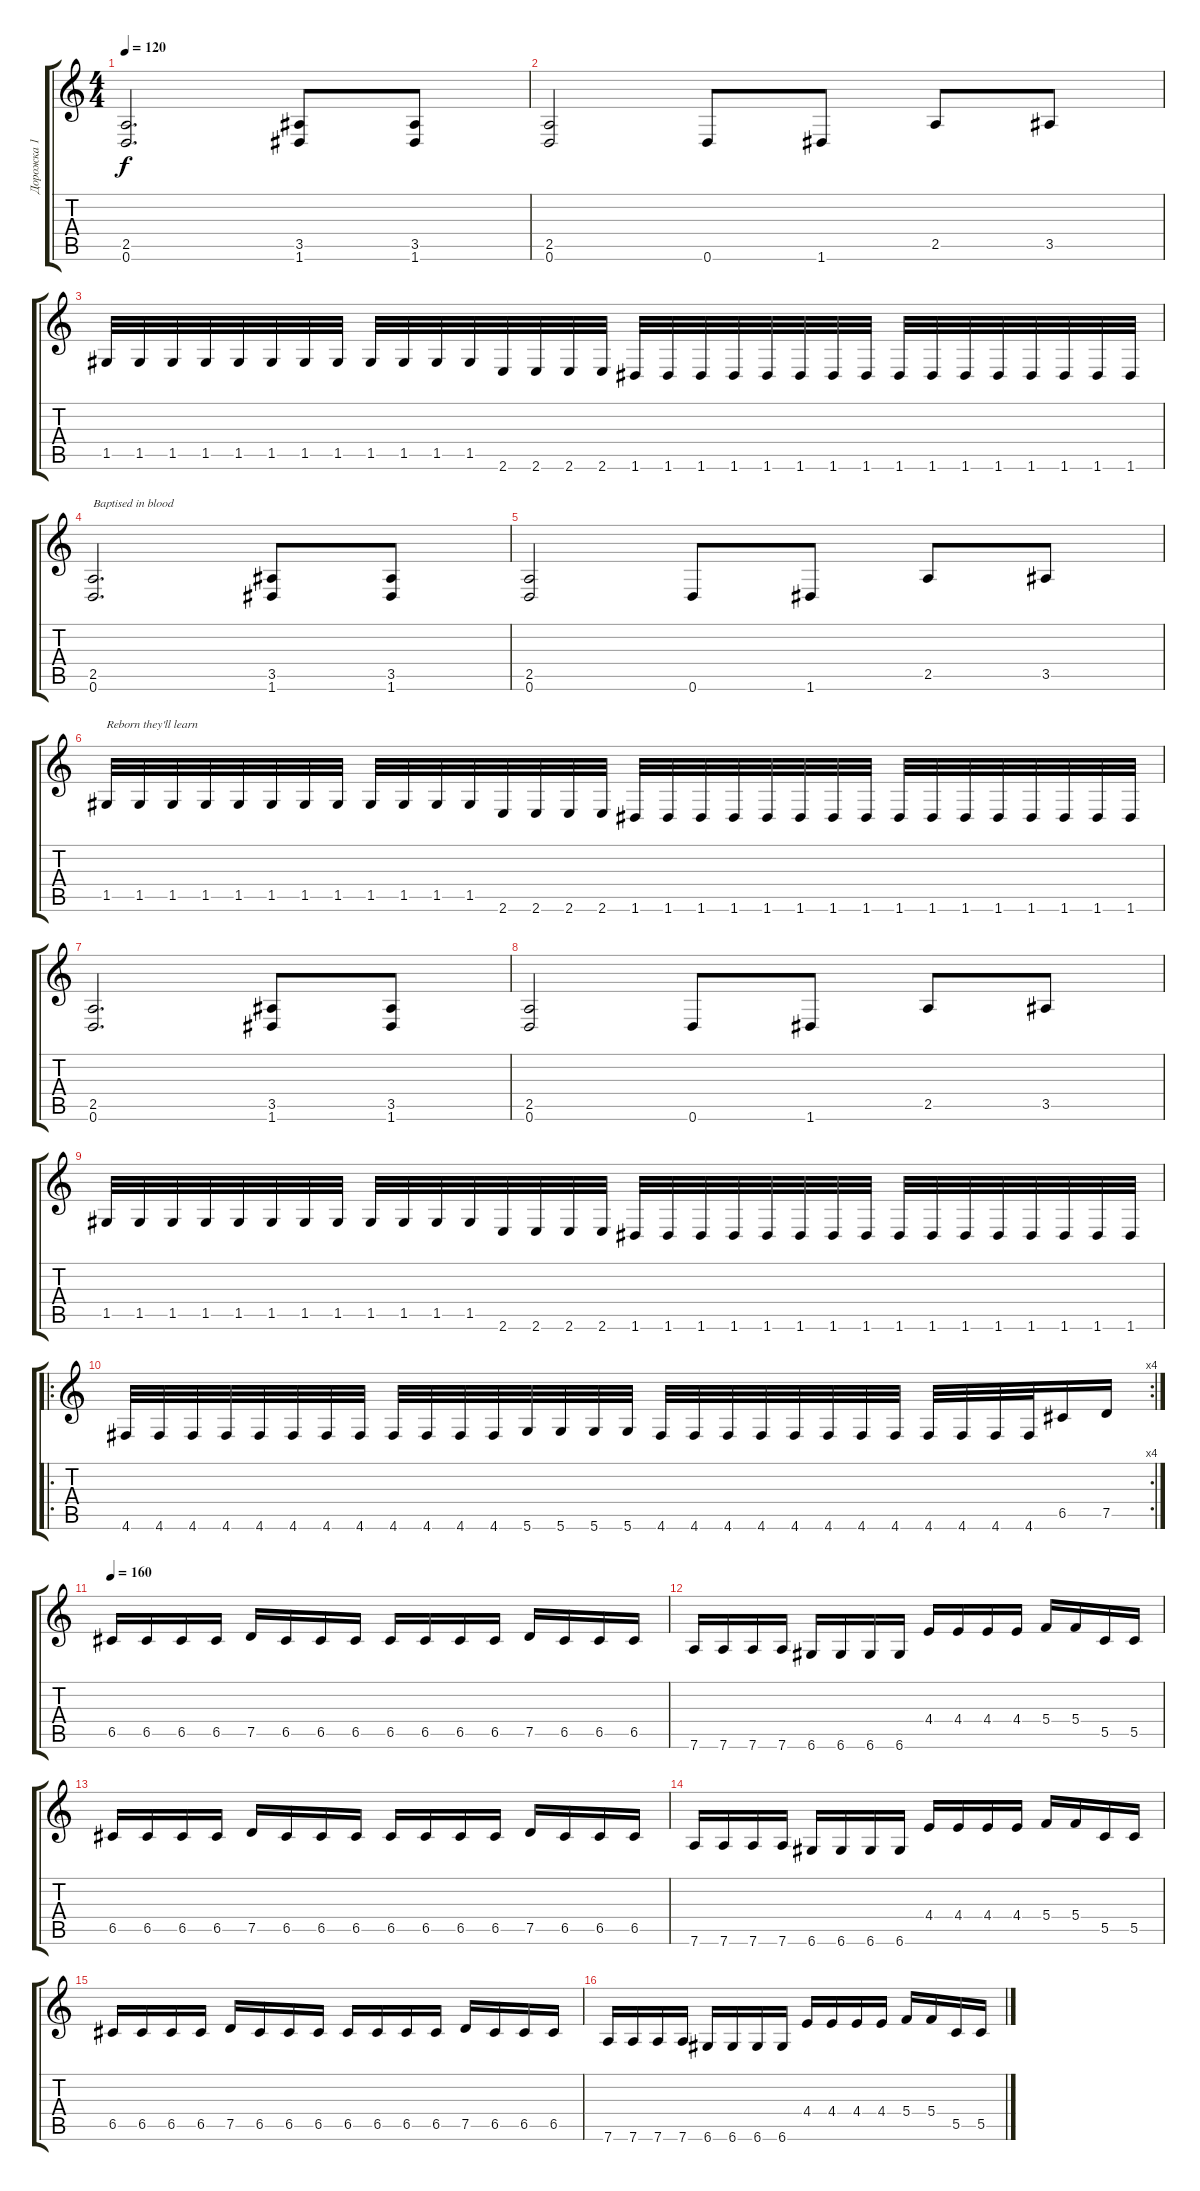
\track ("Дорожка 1" "Дорожка 1") {instrument distortionguitar}
\staff {score tabs}
\tuning (D4 A3 F3 C3 G2 D2) {hide}
\ts (4 4)
\tempo 120
\clef g2
\ks c
(2.5 0.6).2{d dy f} (3.5 1.6).8 (3.5 1.6).8 |
(2.5 0.6).2 0.6.8 1.6.8 2.5.8 3.5.8 |
1.5.32 1.5.32 1.5.32 1.5.32 1.5.32 1.5.32 1.5.32 1.5.32 1.5.32 1.5.32 1.5.32 1.5.32 2.6.32 2.6.32 2.6.32 2.6.32 1.6.32 1.6.32 1.6.32 1.6.32 1.6.32 1.6.32 1.6.32 1.6.32 1.6.32 1.6.32 1.6.32 1.6.32 1.6.32 1.6.32 1.6.32 1.6.32 |
(2.5 0.6).2{d txt "Baptised in blood"} (3.5 1.6).8 (3.5 1.6).8 |
(2.5 0.6).2 0.6.8 1.6.8 2.5.8 3.5.8 |
1.5.32{txt "Reborn they'll learn"} 1.5.32 1.5.32 1.5.32 1.5.32 1.5.32 1.5.32 1.5.32 1.5.32 1.5.32 1.5.32 1.5.32 2.6.32 2.6.32 2.6.32 2.6.32 1.6.32 1.6.32 1.6.32 1.6.32 1.6.32 1.6.32 1.6.32 1.6.32 1.6.32 1.6.32 1.6.32 1.6.32 1.6.32 1.6.32 1.6.32 1.6.32 |
(2.5 0.6).2{d} (3.5 1.6).8 (3.5 1.6).8 |
(2.5 0.6).2 0.6.8 1.6.8 2.5.8 3.5.8 |
1.5.32 1.5.32 1.5.32 1.5.32 1.5.32 1.5.32 1.5.32 1.5.32 1.5.32 1.5.32 1.5.32 1.5.32 2.6.32 2.6.32 2.6.32 2.6.32 1.6.32 1.6.32 1.6.32 1.6.32 1.6.32 1.6.32 1.6.32 1.6.32 1.6.32 1.6.32 1.6.32 1.6.32 1.6.32 1.6.32 1.6.32 1.6.32 |
\ro
\rc 4
4.6.32 4.6.32 4.6.32 4.6.32 4.6.32 4.6.32 4.6.32 4.6.32 4.6.32 4.6.32 4.6.32 4.6.32 5.6.32 5.6.32 5.6.32 5.6.32 4.6.32 4.6.32 4.6.32 4.6.32 4.6.32 4.6.32 4.6.32 4.6.32 4.6.32 4.6.32 4.6.32 4.6.32 6.5.16 7.5.16 |
\tempo 160
6.5.16 6.5.16 6.5.16 6.5.16 7.5.16 6.5.16 6.5.16 6.5.16 6.5.16 6.5.16 6.5.16 6.5.16 7.5.16 6.5.16 6.5.16 6.5.16 |
7.6.16 7.6.16 7.6.16 7.6.16 6.6.16 6.6.16 6.6.16 6.6.16 4.4.16 4.4.16 4.4.16 4.4.16 5.4.16 5.4.16 5.5.16 5.5.16 |
6.5.16 6.5.16 6.5.16 6.5.16 7.5.16 6.5.16 6.5.16 6.5.16 6.5.16 6.5.16 6.5.16 6.5.16 7.5.16 6.5.16 6.5.16 6.5.16 |
7.6.16 7.6.16 7.6.16 7.6.16 6.6.16 6.6.16 6.6.16 6.6.16 4.4.16 4.4.16 4.4.16 4.4.16 5.4.16 5.4.16 5.5.16 5.5.16 |
6.5.16 6.5.16 6.5.16 6.5.16 7.5.16 6.5.16 6.5.16 6.5.16 6.5.16 6.5.16 6.5.16 6.5.16 7.5.16 6.5.16 6.5.16 6.5.16 |
7.6.16 7.6.16 7.6.16 7.6.16 6.6.16 6.6.16 6.6.16 6.6.16 4.4.16 4.4.16 4.4.16 4.4.16 5.4.16 5.4.16 5.5.16 5.5.16
